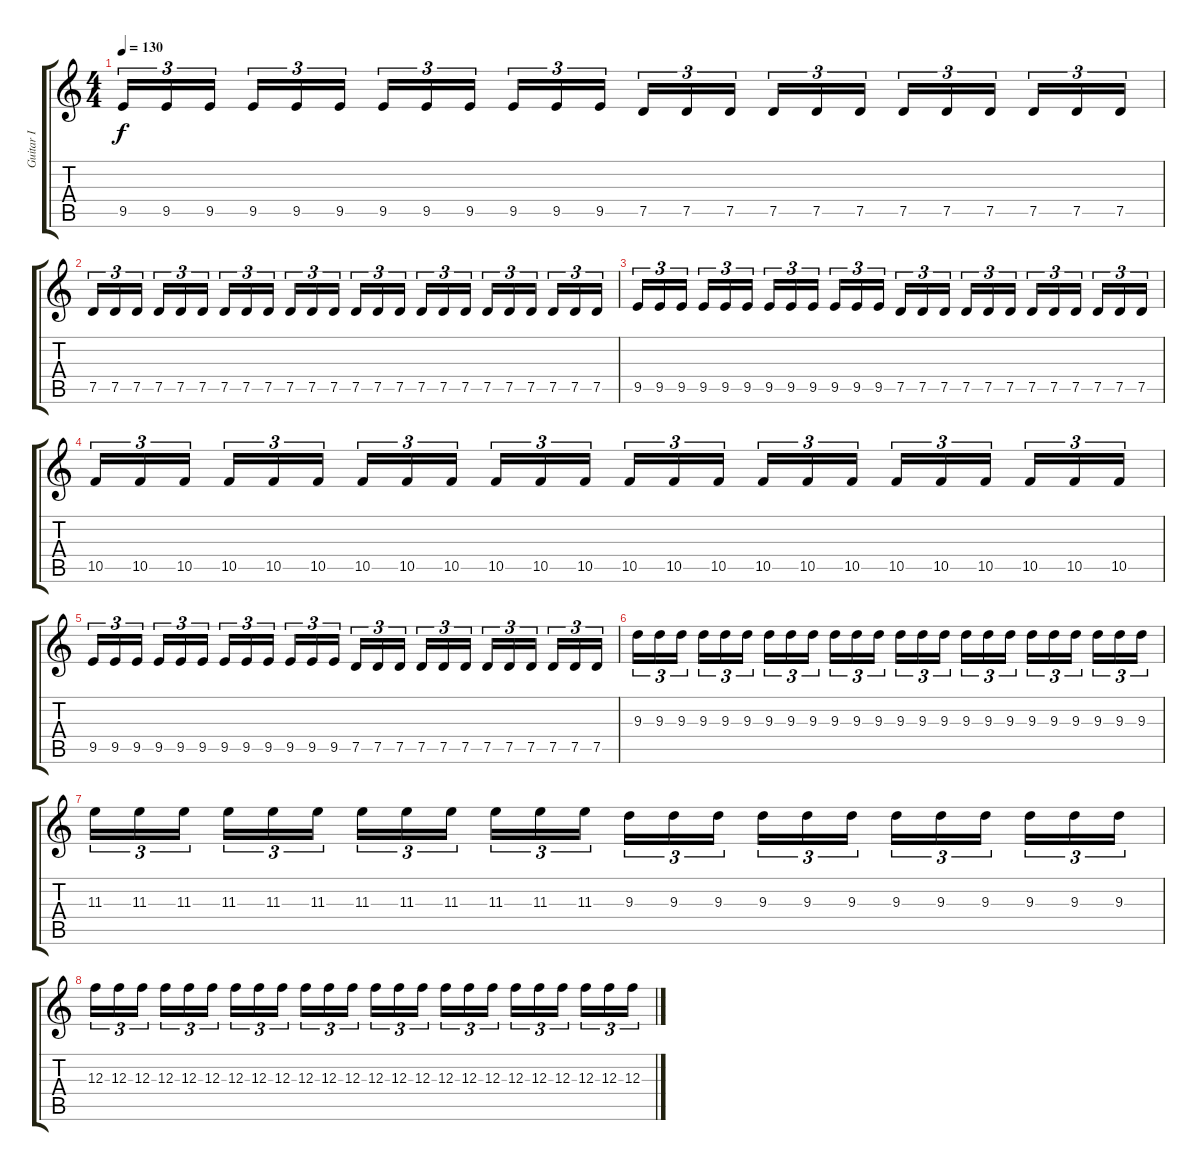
\track ("Guitar I" "Guitar I") {instrument distortionguitar}
\staff {score tabs}
\tuning (D4 A3 F3 C3 G2 D2) {hide}
\ts (4 4)
\tempo 130
\clef g2
\ks c
9.5.16{tu (3 2) dy f} 9.5.16{tu (3 2)} 9.5.16{tu (3 2)} 9.5.16{tu (3 2)} 9.5.16{tu (3 2)} 9.5.16{tu (3 2)} 9.5.16{tu (3 2)} 9.5.16{tu (3 2)} 9.5.16{tu (3 2)} 9.5.16{tu (3 2)} 9.5.16{tu (3 2)} 9.5.16{tu (3 2)} 7.5.16{tu (3 2)} 7.5.16{tu (3 2)} 7.5.16{tu (3 2)} 7.5.16{tu (3 2)} 7.5.16{tu (3 2)} 7.5.16{tu (3 2)} 7.5.16{tu (3 2)} 7.5.16{tu (3 2)} 7.5.16{tu (3 2)} 7.5.16{tu (3 2)} 7.5.16{tu (3 2)} 7.5.16{tu (3 2)} |
7.5.16{tu (3 2)} 7.5.16{tu (3 2)} 7.5.16{tu (3 2)} 7.5.16{tu (3 2)} 7.5.16{tu (3 2)} 7.5.16{tu (3 2)} 7.5.16{tu (3 2)} 7.5.16{tu (3 2)} 7.5.16{tu (3 2)} 7.5.16{tu (3 2)} 7.5.16{tu (3 2)} 7.5.16{tu (3 2)} 7.5.16{tu (3 2)} 7.5.16{tu (3 2)} 7.5.16{tu (3 2)} 7.5.16{tu (3 2)} 7.5.16{tu (3 2)} 7.5.16{tu (3 2)} 7.5.16{tu (3 2)} 7.5.16{tu (3 2)} 7.5.16{tu (3 2)} 7.5.16{tu (3 2)} 7.5.16{tu (3 2)} 7.5.16{tu (3 2)} |
9.5.16{tu (3 2)} 9.5.16{tu (3 2)} 9.5.16{tu (3 2)} 9.5.16{tu (3 2)} 9.5.16{tu (3 2)} 9.5.16{tu (3 2)} 9.5.16{tu (3 2)} 9.5.16{tu (3 2)} 9.5.16{tu (3 2)} 9.5.16{tu (3 2)} 9.5.16{tu (3 2)} 9.5.16{tu (3 2)} 7.5.16{tu (3 2)} 7.5.16{tu (3 2)} 7.5.16{tu (3 2)} 7.5.16{tu (3 2)} 7.5.16{tu (3 2)} 7.5.16{tu (3 2)} 7.5.16{tu (3 2)} 7.5.16{tu (3 2)} 7.5.16{tu (3 2)} 7.5.16{tu (3 2)} 7.5.16{tu (3 2)} 7.5.16{tu (3 2)} |
10.5.16{tu (3 2)} 10.5.16{tu (3 2)} 10.5.16{tu (3 2)} 10.5.16{tu (3 2)} 10.5.16{tu (3 2)} 10.5.16{tu (3 2)} 10.5.16{tu (3 2)} 10.5.16{tu (3 2)} 10.5.16{tu (3 2)} 10.5.16{tu (3 2)} 10.5.16{tu (3 2)} 10.5.16{tu (3 2)} 10.5.16{tu (3 2)} 10.5.16{tu (3 2)} 10.5.16{tu (3 2)} 10.5.16{tu (3 2)} 10.5.16{tu (3 2)} 10.5.16{tu (3 2)} 10.5.16{tu (3 2)} 10.5.16{tu (3 2)} 10.5.16{tu (3 2)} 10.5.16{tu (3 2)} 10.5.16{tu (3 2)} 10.5.16{tu (3 2)} |
9.5.16{tu (3 2)} 9.5.16{tu (3 2)} 9.5.16{tu (3 2)} 9.5.16{tu (3 2)} 9.5.16{tu (3 2)} 9.5.16{tu (3 2)} 9.5.16{tu (3 2)} 9.5.16{tu (3 2)} 9.5.16{tu (3 2)} 9.5.16{tu (3 2)} 9.5.16{tu (3 2)} 9.5.16{tu (3 2)} 7.5.16{tu (3 2)} 7.5.16{tu (3 2)} 7.5.16{tu (3 2)} 7.5.16{tu (3 2)} 7.5.16{tu (3 2)} 7.5.16{tu (3 2)} 7.5.16{tu (3 2)} 7.5.16{tu (3 2)} 7.5.16{tu (3 2)} 7.5.16{tu (3 2)} 7.5.16{tu (3 2)} 7.5.16{tu (3 2)} |
9.3.16{tu (3 2)} 9.3.16{tu (3 2)} 9.3.16{tu (3 2)} 9.3.16{tu (3 2)} 9.3.16{tu (3 2)} 9.3.16{tu (3 2)} 9.3.16{tu (3 2)} 9.3.16{tu (3 2)} 9.3.16{tu (3 2)} 9.3.16{tu (3 2)} 9.3.16{tu (3 2)} 9.3.16{tu (3 2)} 9.3.16{tu (3 2)} 9.3.16{tu (3 2)} 9.3.16{tu (3 2)} 9.3.16{tu (3 2)} 9.3.16{tu (3 2)} 9.3.16{tu (3 2)} 9.3.16{tu (3 2)} 9.3.16{tu (3 2)} 9.3.16{tu (3 2)} 9.3.16{tu (3 2)} 9.3.16{tu (3 2)} 9.3.16{tu (3 2)} |
11.3.16{tu (3 2)} 11.3.16{tu (3 2)} 11.3.16{tu (3 2)} 11.3.16{tu (3 2)} 11.3.16{tu (3 2)} 11.3.16{tu (3 2)} 11.3.16{tu (3 2)} 11.3.16{tu (3 2)} 11.3.16{tu (3 2)} 11.3.16{tu (3 2)} 11.3.16{tu (3 2)} 11.3.16{tu (3 2)} 9.3.16{tu (3 2)} 9.3.16{tu (3 2)} 9.3.16{tu (3 2)} 9.3.16{tu (3 2)} 9.3.16{tu (3 2)} 9.3.16{tu (3 2)} 9.3.16{tu (3 2)} 9.3.16{tu (3 2)} 9.3.16{tu (3 2)} 9.3.16{tu (3 2)} 9.3.16{tu (3 2)} 9.3.16{tu (3 2)} |
12.3.16{tu (3 2)} 12.3.16{tu (3 2)} 12.3.16{tu (3 2)} 12.3.16{tu (3 2)} 12.3.16{tu (3 2)} 12.3.16{tu (3 2)} 12.3.16{tu (3 2)} 12.3.16{tu (3 2)} 12.3.16{tu (3 2)} 12.3.16{tu (3 2)} 12.3.16{tu (3 2)} 12.3.16{tu (3 2)} 12.3.16{tu (3 2)} 12.3.16{tu (3 2)} 12.3.16{tu (3 2)} 12.3.16{tu (3 2)} 12.3.16{tu (3 2)} 12.3.16{tu (3 2)} 12.3.16{tu (3 2)} 12.3.16{tu (3 2)} 12.3.16{tu (3 2)} 12.3.16{tu (3 2)} 12.3.16{tu (3 2)} 12.3.16{tu (3 2)}
